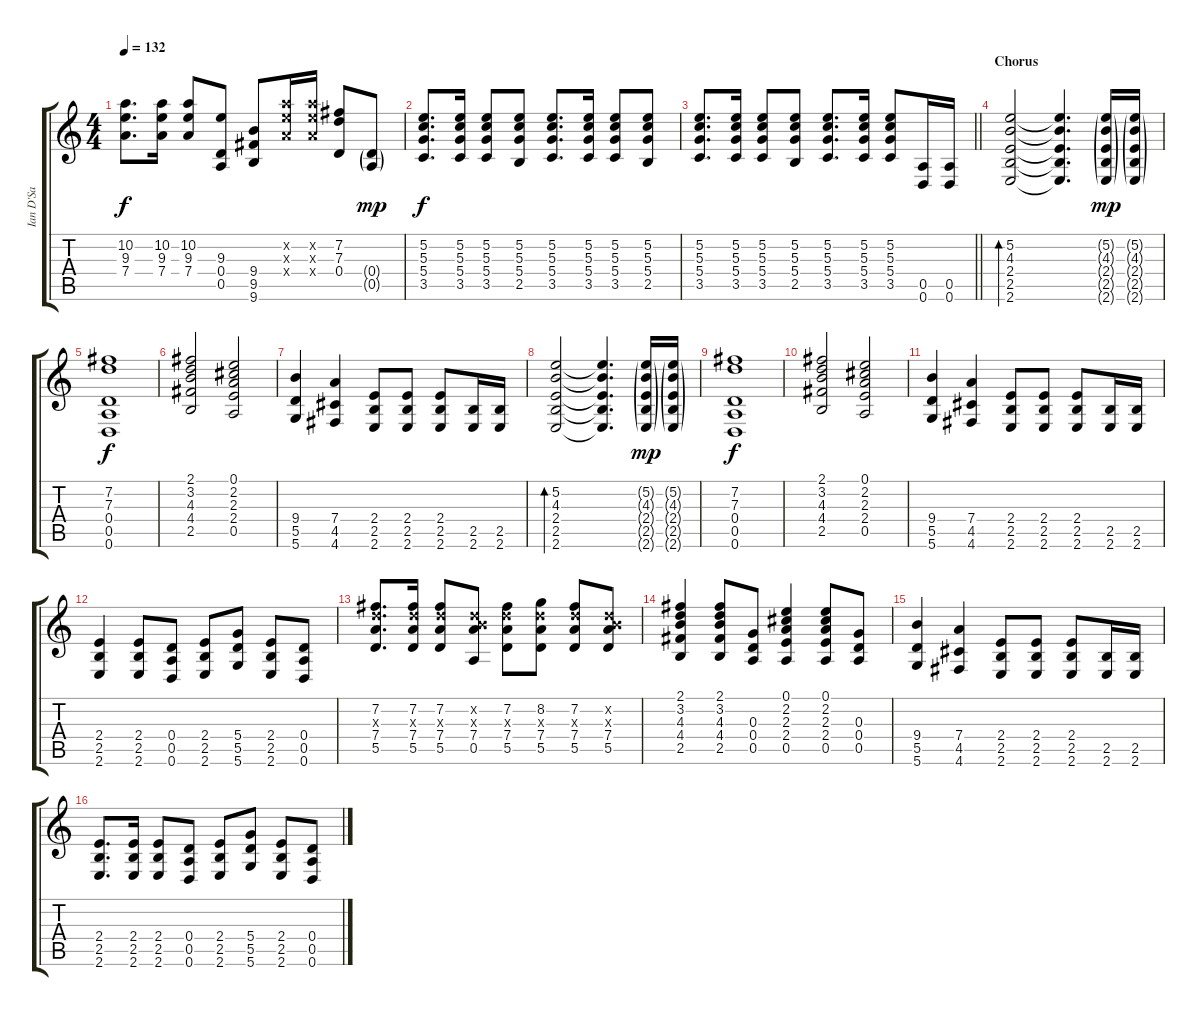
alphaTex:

\track ("Ian D'Sa" "Ian D'Sa") {instrument overdrivenguitar}
\staff {score tabs}
\tuning (E4 B3 G3 D3 A2 D2) {hide}
\ts (4 4)
\tempo 132
\clef g2
\ks c
(10.2 9.3 7.4).8{d dy f} (10.2 9.3 7.4).16 (10.2 9.3 7.4).8 (9.3 0.4 0.5).8 (9.4 9.5 9.6).8 (10.2{x} 9.3{x} 7.4{x}).16 (10.2{x} 9.3{x} 7.4{x}).16 (7.2 7.3 0.4).8 (0.4{g} 0.5{g}).8{dy mp} |
(5.2 5.3 5.4 3.5).8{d dy f} (5.2 5.3 5.4 3.5).16 (5.2 5.3 5.4 3.5).8 (5.2 5.3 5.4 2.5).8 (5.2 5.3 5.4 3.5).8{d} (5.2 5.3 5.4 3.5).16 (5.2 5.3 5.4 3.5).8 (5.2 5.3 5.4 2.5).8 |
\barLineRight lightlight
(5.2 5.3 5.4 3.5).8{d} (5.2 5.3 5.4 3.5).16 (5.2 5.3 5.4 3.5).8 (5.2 5.3 5.4 2.5).8 (5.2 5.3 5.4 3.5).8{d} (5.2 5.3 5.4 3.5).16 (5.2 5.3 5.4 3.5).8 (0.5 0.6).16 (0.5 0.6).16 |
\section ("" "Chorus")
(5.2 4.3 2.4 2.5 2.6).2{bd 30} (5.2{t} 4.3{t} 2.4{t} 2.5{t} 2.6{t}).4{d} (5.2{g} 4.3{g} 2.4{g} 2.5{g} 2.6{g}).16{dy mp} (5.2{g} 4.3{g} 2.4{g} 2.5{g} 2.6{g}).16 |
(7.2 7.3 0.4 0.5 0.6).1{dy f} |
(2.1 3.2 4.3 4.4 2.5).2 (0.1 2.2 2.3 2.4 0.5).2 |
(9.4 5.5 5.6).4 (7.4 4.5 4.6).4 (2.4 2.5 2.6).8 (2.4 2.5 2.6).8 (2.4 2.5 2.6).8 (2.5 2.6).16 (2.5 2.6).16 |
(5.2 4.3 2.4 2.5 2.6).2{bd 30} (5.2{t} 4.3{t} 2.4{t} 2.5{t} 2.6{t}).4{d} (5.2{g} 4.3{g} 2.4{g} 2.5{g} 2.6{g}).16{dy mp} (5.2{g} 4.3{g} 2.4{g} 2.5{g} 2.6{g}).16 |
(7.2 7.3 0.4 0.5 0.6).1{dy f} |
(2.1 3.2 4.3 4.4 2.5).2 (0.1 2.2 2.3 2.4 0.5).2 |
(9.4 5.5 5.6).4 (7.4 4.5 4.6).4 (2.4 2.5 2.6).8 (2.4 2.5 2.6).8 (2.4 2.5 2.6).8 (2.5 2.6).16 (2.5 2.6).16 |
(2.4 2.5 2.6).4 (2.4 2.5 2.6).8 (0.4 0.5 0.6).8 (2.4 2.5 2.6).8 (5.4 5.5 5.6).8 (2.4 2.5 2.6).8 (0.4 0.5 0.6).8 |
(7.2 7.3{x} 7.4 5.5).8{d} (7.2 7.3{x} 7.4 5.5).16 (7.2 7.3{x} 7.4 5.5).8 (0.2{x} 7.3{x} 7.4 0.5).8 (7.2 7.3{x} 7.4 5.5).8 (8.2 7.3{x} 7.4 5.5).8 (7.2 7.3{x} 7.4 5.5).8 (0.2{x} 7.3{x} 7.4 5.5).8 |
(2.1 3.2 4.3 4.4 2.5).4 (2.1 3.2 4.3 4.4 2.5).8 (0.3 0.4 0.5).8 (0.1 2.2 2.3 2.4 0.5).4 (0.1 2.2 2.3 2.4 0.5).8 (0.3 0.4 0.5).8 |
(9.4 5.5 5.6).4 (7.4 4.5 4.6).4 (2.4 2.5 2.6).8 (2.4 2.5 2.6).8 (2.4 2.5 2.6).8 (2.5 2.6).16 (2.5 2.6).16 |
(2.4 2.5 2.6).8{d} (2.4 2.5 2.6).16 (2.4 2.5 2.6).8 (0.4 0.5 0.6).8 (2.4 2.5 2.6).8 (5.4 5.5 5.6).8 (2.4 2.5 2.6).8 (0.4 0.5 0.6).8
